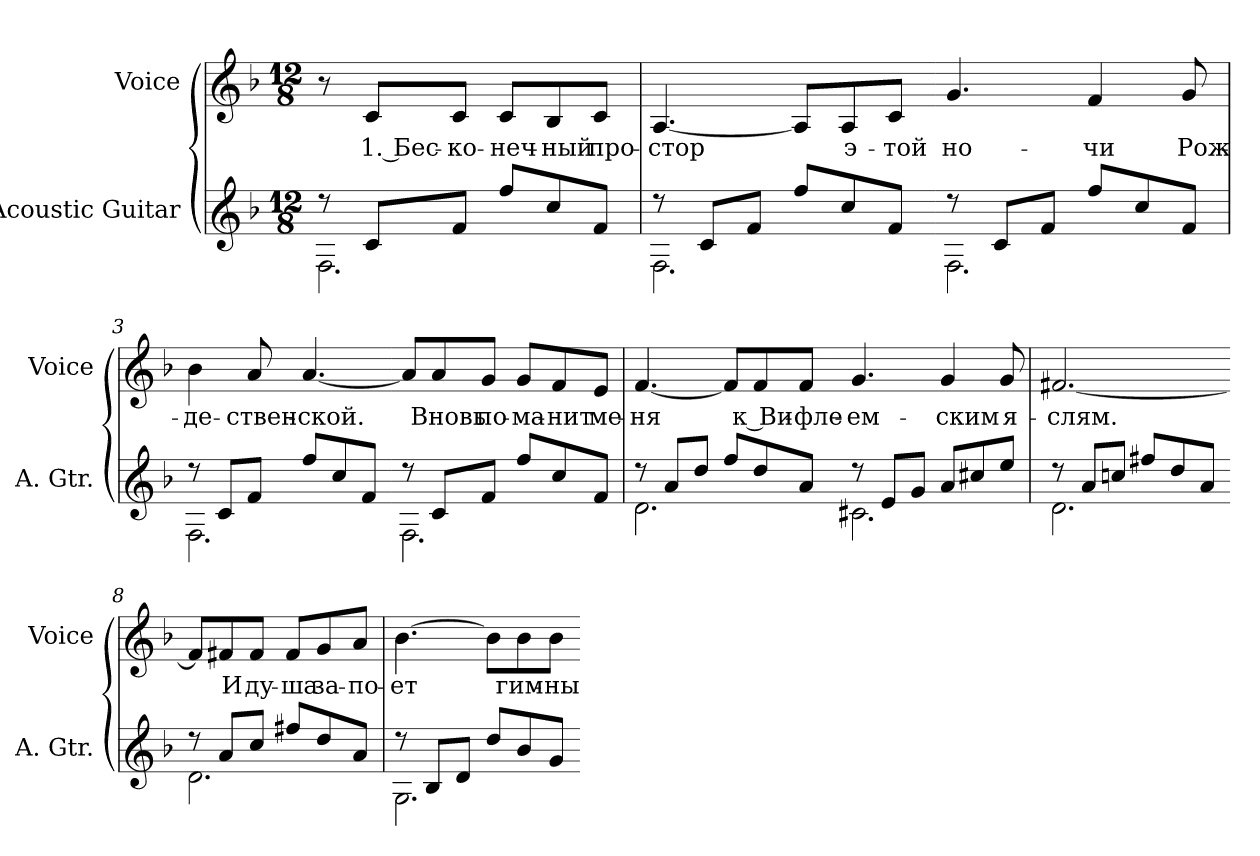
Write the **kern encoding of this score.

**kern	**kern	**text
*part2	*part1	*part1
*staff2	*staff1	*staff1
*I"Acoustic Guitar	*I"Voice	*
*I'A. Gtr.	*I'Voice	*
!!LO:PB:g=z
*clefG2	*clefG2	*
*ITrd7c12	*	*
*k[b-]	*k[b-]	*
*F:	*F:	*
*M12/8	*M12/8	*
*MM100	*MM100	*
=	=	=
*^	*	*
8r	2.FFi\	8r	.
!	!	!	!LO:LY:b:color=#000000
8Ci/L	.	8ci/L	1. Бес-
!	!	!	!LO:LY:b:color=#000000
8Fi/J	.	8ci/J	-ко-
!	!	!	!LO:LY:b:color=#000000
8fi/L	.	8ci/L	-неч-
!	!	!	!LO:LY:b:color=#000000
8ci/	.	8B-i/	-ный
!	!	!	!LO:LY:b:color=#000000
8Fi/J	.	8ci/J	про-
=1	=1	=1	=1
!	!	!	!LO:LY:b:color=#000000
8r	2.FFi\	[<4.Ai/	-стор
8Ci/L	.	.	.
8Fi/J	.	.	.
8fi/L	.	8Ai/L]	.
!	!	!	!LO:LY:b:color=#000000
8ci/	.	8Ai/	э-
!	!	!	!LO:LY:b:color=#000000
8Fi/J	.	8ci/J	-той
=2-	=2-	=2-	=2-
!	!	!	!LO:LY:b:color=#000000
8r	2.FFi\	4.gi/	но-
8Ci/L	.	.	.
8Fi/J	.	.	.
!	!	!	!LO:LY:b:color=#000000
8fi/L	.	4fi/	-чи
8ci/	.	.	.
!	!	!	!LO:LY:b:color=#000000
8Fi/J	.	8gi/	Рож-
=3	=3	=3	=3
!	!	!	!LO:LY:b:color=#000000
8r	2.FFi\	4b-i\	-де-
8Ci/L	.	.	.
!	!	!	!LO:LY:b:color=#000000
8Fi/J	.	8ai/	-ствен-
!	!	!	!LO:LY:b:color=#000000
8fi/L	.	[<4.ai/	-ской.
8ci/	.	.	.
8Fi/J	.	.	.
!!LO:LB:g=z
=4-	=4-	=4-	=4-
8r	2.FFi\	8ai/L]	.
!	!	!	!LO:LY:b:color=#000000
8Ci/L	.	8ai/	Вновь
!	!	!	!LO:LY:b:color=#000000
8Fi/J	.	8gi/J	по-
!	!	!	!LO:LY:b:color=#000000
8fi/L	.	8gi/L	-ма-
!	!	!	!LO:LY:b:color=#000000
8ci/	.	8fi/	-нит
!	!	!	!LO:LY:b:color=#000000
8Fi/J	.	8ei/J	ме-
=5	=5	=5	=5
!	!	!	!LO:LY:b:color=#000000
8r	2.Di\	[<4.fi/	-ня
8Ai/L	.	.	.
8di/J	.	.	.
8fi/L	.	8fi/L]	.
!	!	!	!LO:LY:b:color=#000000
8di/	.	8fi/	к Ви-
!	!	!	!LO:LY:b:color=#000000
8Ai/J	.	8fi/J	-фле-
=6-	=6-	=6-	=6-
!	!	!	!LO:LY:b:color=#000000
8r	2.C#Xi\	4.gi/	-ем-
8Ei/L	.	.	.
8Gi/J	.	.	.
!	!	!	!LO:LY:b:color=#000000
8Ai/L	.	4gi/	-ским
8c#Xi/	.	.	.
!	!	!	!LO:LY:b:color=#000000
8ei/J	.	8gi/	я-
=7	=7	=7	=7
!	!	!	!LO:LY:b:color=#000000
8r	2.Di\	[<2.f#Xi/	-слям.
8Ai/L	.	.	.
8cni/J	.	.	.
8f#Xi/L	.	.	.
8di/	.	.	.
8Ai/J	.	.	.
=8-	=8-	=8-	=8-
8r	2.Di\	8f#i/L]	.
!	!	!	!LO:LY:b:color=#000000
8Ai/L	.	8f#Xi/	И
!	!	!	!LO:LY:b:color=#000000
8ci/J	.	8f#i/J	ду-
!	!	!	!LO:LY:b:color=#000000
8f#Xi/L	.	8f#i/L	-ша
!	!	!	!LO:LY:b:color=#000000
8di/	.	8gi/	за-
!	!	!	!LO:LY:b:color=#000000
8Ai/J	.	8ai/J	-по-
!!LO:LB:g=z
=9	=9	=9	=9
!	!	!	!LO:LY:b:color=#000000
8r	2.GGi\	[>4.b-i\	-ет
8BB-i/L	.	.	.
8Di/J	.	.	.
8di/L	.	8b-i\L]	.
!	!	!	!LO:LY:b:color=#000000
8B-i/	.	8b-i\	гим-
!	!	!	!LO:LY:b:color=#000000
8Gi/J	.	8b-i\J	-ны
*v	*v	*	*
=-	=-	=-
*-	*-	*-
